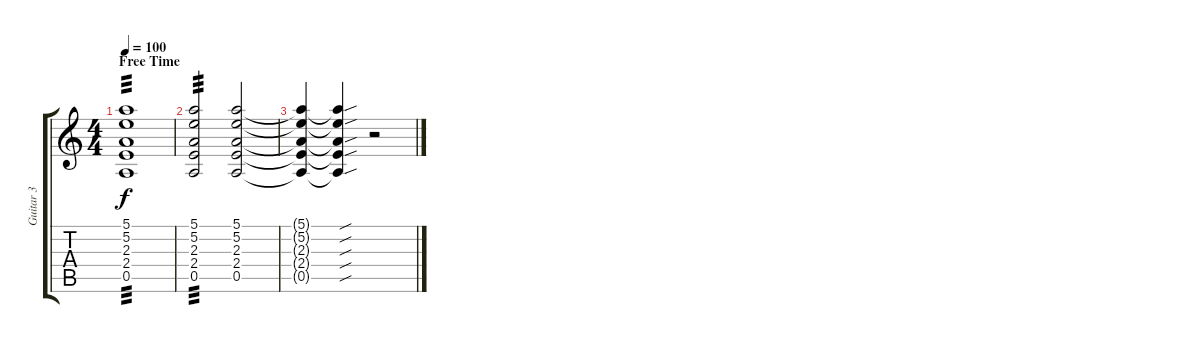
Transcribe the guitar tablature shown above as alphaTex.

\track ("Guitar 3" "Guitar 3") {instrument distortionguitar}
\staff {score tabs}
\tuning (E4 B3 G3 D3 A2 E2) {hide}
\ts (4 4)
\section ("" "Free Time")
\tempo 100
\clef g2
\ks c
(5.1 5.2 2.3 2.4 0.5).1{tp 3 dy f} |
(5.1 5.2 2.3 2.4 0.5).2{tp 3} (5.1 5.2 2.3 2.4 0.5).2 |
(5.1{t} 5.2{t} 2.3{t} 2.4{t} 0.5{t}).4 (5.1{sou t} 5.2{sou t} 2.3{sou t} 2.4{sou t} 0.5{sou t}).4 r.2
